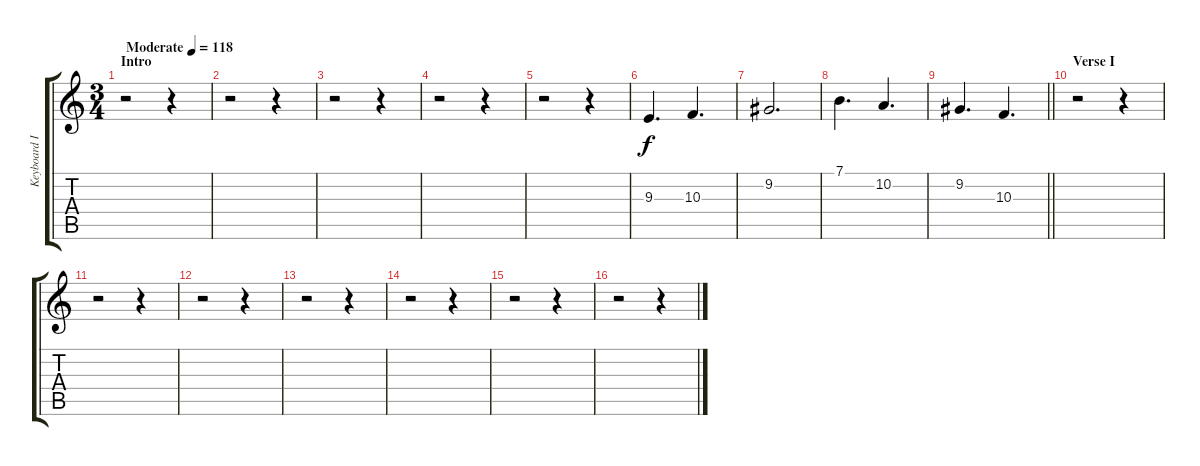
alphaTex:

\track ("Keyboard II" "Keyboard I") {instrument shamisen}
\staff {score tabs}
\tuning (E4 B3 G3 D3 A2 E2) {hide}
\ts (3 4)
\section ("" "Intro")
\tempo (118 "Moderate")
\clef g2
\ks c
r.2{dy f instrument shamisen} r.4 |
r.2 r.4 |
r.2 r.4 |
r.2 r.4 |
r.2 r.4 |
9.3.4{d} 10.3.4{d} |
9.2.2{d} |
7.1.4{d} 10.2.4{d} |
\barLineRight lightlight
9.2.4{d} 10.3.4{d} |
\section ("" "Verse I")
r.2 r.4 |
r.2 r.4 |
r.2 r.4 |
r.2 r.4 |
r.2 r.4 |
r.2 r.4 |
r.2 r.4
